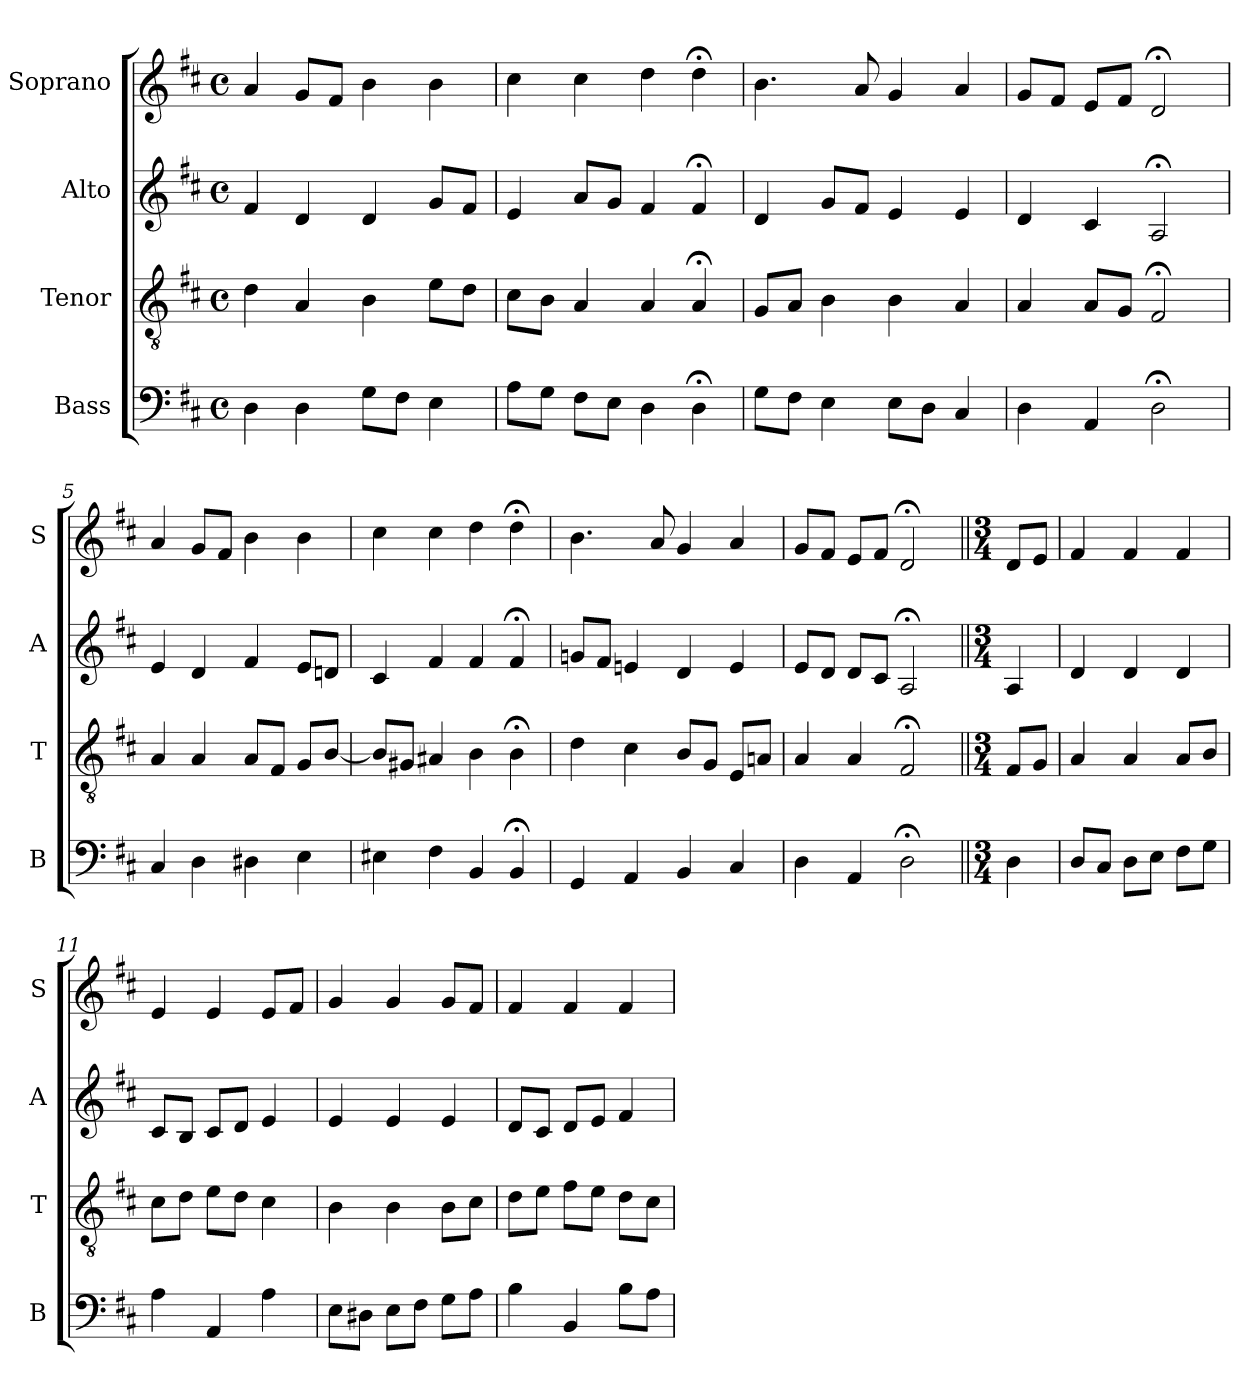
**kern	**kern	**kern	**kern
*part4	*part3	*part2	*part1
*staff4	*staff3	*staff2	*staff1
*I"Bass	*I"Tenor	*I"Alto	*I"Soprano
*I'B	*I'T	*I'A	*I'S
*clefF4	*clefGv2	*clefG2	*clefG2
*k[f#c#]	*k[f#c#]	*k[f#c#]	*k[f#c#]
*D:	*D:	*D:	*D:
*M4/4	*M4/4	*M4/4	*M4/4
*met(c)	*met(c)	*met(c)	*met(c)
*MM100	*MM100	*MM100	*MM100
=1	=1	=1	=1
4D	4d	4f#	4a
4D	4A	4d	8gL
.	.	.	8f#J
8GL	4B	4d	4b
8F#J	.	.	.
4E	8eL	8gL	4b
.	8dJ	8f#J	.
=2	=2	=2	=2
8AL	8c#L	4e	4cc#
8GJ	8BJ	.	.
8F#L	4A	8aL	4cc#
8EJ	.	8gJ	.
4D	4A	4f#	4dd
4D;<	4A;<	4f#;<	4dd;<
=3	=3	=3	=3
8GL	8GL	4d	4.b
8F#J	8AJ	.	.
4E	4B	8gL	.
.	.	8f#J	8a
8EL	4B	4e	4g
8DJ	.	.	.
4C#	4A	4e	4a
=4	=4	=4	=4
4D	4A	4d	8gL
.	.	.	8f#J
4AA	8AL	4c#	8eL
.	8GJ	.	8f#J
2D;<	2F#;<	2A;<	2d;<
=5	=5	=5	=5
4C#	4A	4e	4a
4D	4A	4d	8gL
.	.	.	8f#J
4D#X	8AL	4f#	4b
.	8F#J	.	.
4E	8GL	8eL	4b
.	[8BJ	8dnJ	.
=6	=6	=6	=6
4E#X	8BL]	4c#	4cc#
.	8G#XJ	.	.
4F#	4A#X	4f#	4cc#
4BB	4B	4f#	4dd
4BB;<	4B;<	4f#;<	4dd;<
=7	=7	=7	=7
4GG	4d	8gnL	4.b
.	.	8f#J	.
4AA	4c#	4en	.
.	.	.	8a
4BB	8BL	4d	4g
.	8GJ	.	.
4C#	8EL	4e	4a
.	8AnJ	.	.
=8	=8	=8	=8
4D	4A	8eL	8gL
.	.	8dJ	8f#J
4AA	4A	8dL	8eL
.	.	8c#J	8f#J
2D;<	2F#;<	2A;<	2d;<
=9||	=9||	=9||	=9||
*M3/4	*M3/4	*M3/4	*M3/4
4D	8F#L	4A	8dL
.	8GJ	.	8eJ
=10	=10	=10	=10
8DL	4A	4d	4f#
8C#J	.	.	.
8DL	4A	4d	4f#
8EJ	.	.	.
8F#L	8AL	4d	4f#
8GJ	8BJ	.	.
=11	=11	=11	=11
4A	8c#L	8c#L	4e
.	8dJ	8BJ	.
4AA	8eL	8c#L	4e
.	8dJ	8dJ	.
4A	4c#	4e	8eL
.	.	.	8f#J
=12	=12	=12	=12
8EL	4B	4e	4g
8D#XJ	.	.	.
8EL	4B	4e	4g
8F#J	.	.	.
8GL	8BL	4e	8gL
8AJ	8c#J	.	8f#J
=13	=13	=13	=13
4B	8dL	8dL	4f#
.	8eJ	8c#J	.
4BB	8f#L	8dL	4f#
.	8eJ	8eJ	.
8BL	8dL	4f#	4f#
8AJ	8c#J	.	.
=	=	=	=
*-	*-	*-	*-
